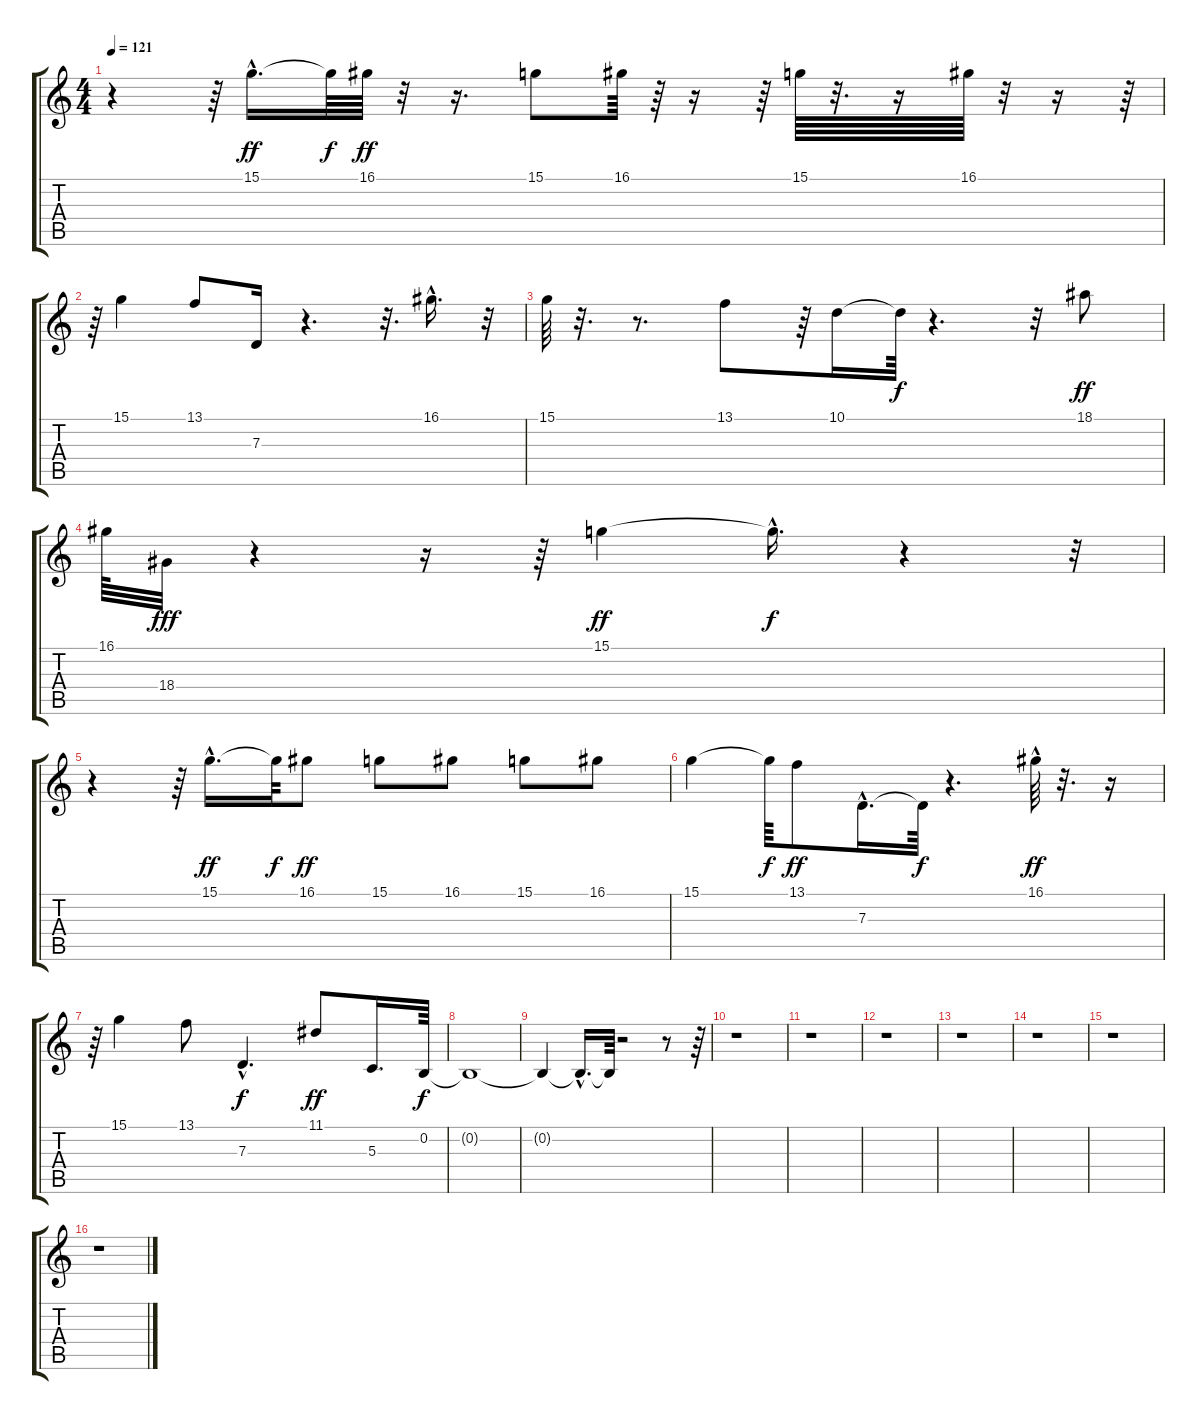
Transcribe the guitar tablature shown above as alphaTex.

\track "" {instrument pad1newage}
\staff {score tabs}
\tuning (E4 B3 G3 D3 A2 E2) {hide}
\ts (4 4)
\tempo 121
\clef g2
\ks c
r.4{dy ff instrument pad1newage} r.64 15.1{hac}.16{d} 15.1{t}.64{dy f} 16.1.64{dy ff} r.32 r.16{d} 15.1.8 16.1.64 r.64 r.16 r.64 15.1.64 r.32{d} r.16 16.1.64 r.32 r.16 r.64 |
r.64 15.1.4 13.1.8 7.3.16 r.4{d} r.32{d} 16.1{hac}.16{d} r.32 |
15.1.64 r.32{d} r.8{d} 13.1.8 r.64 10.1.16 10.1{t}.64{dy f} r.4{d} r.32 18.1.8{dy ff} |
16.1.64 18.4.32{dy fff} r.4 r.16 r.64 15.1.4{dy ff} 15.1{hac t}.16{d dy f} r.4 r.32 |
r.4 r.64 15.1{hac}.16{d dy ff} 15.1{t}.64{dy f} 16.1.8{dy ff} 15.1.8 16.1.8 15.1.8 16.1.8 |
15.1.4 15.1{t}.64{dy f} 13.1.8{dy ff} 7.3{hac}.16{d} 7.3{t}.64{dy f} r.4{d} 16.1{hac}.64{dy ff} r.32{d} r.16 |
r.64 15.1.4 13.1.8 7.3{hac}.4{d dy f} 11.1.8{dy ff} 5.3.16{d} 0.2.64{dy f} |
0.2{t}.1 |
0.2{t}.4 0.2{hac t}.16{d} 0.2{t}.64 r.2 r.8 r.64 |
r.1 |
r.1 |
r.1 |
r.1 |
r.1 |
r.1 |
r.1
